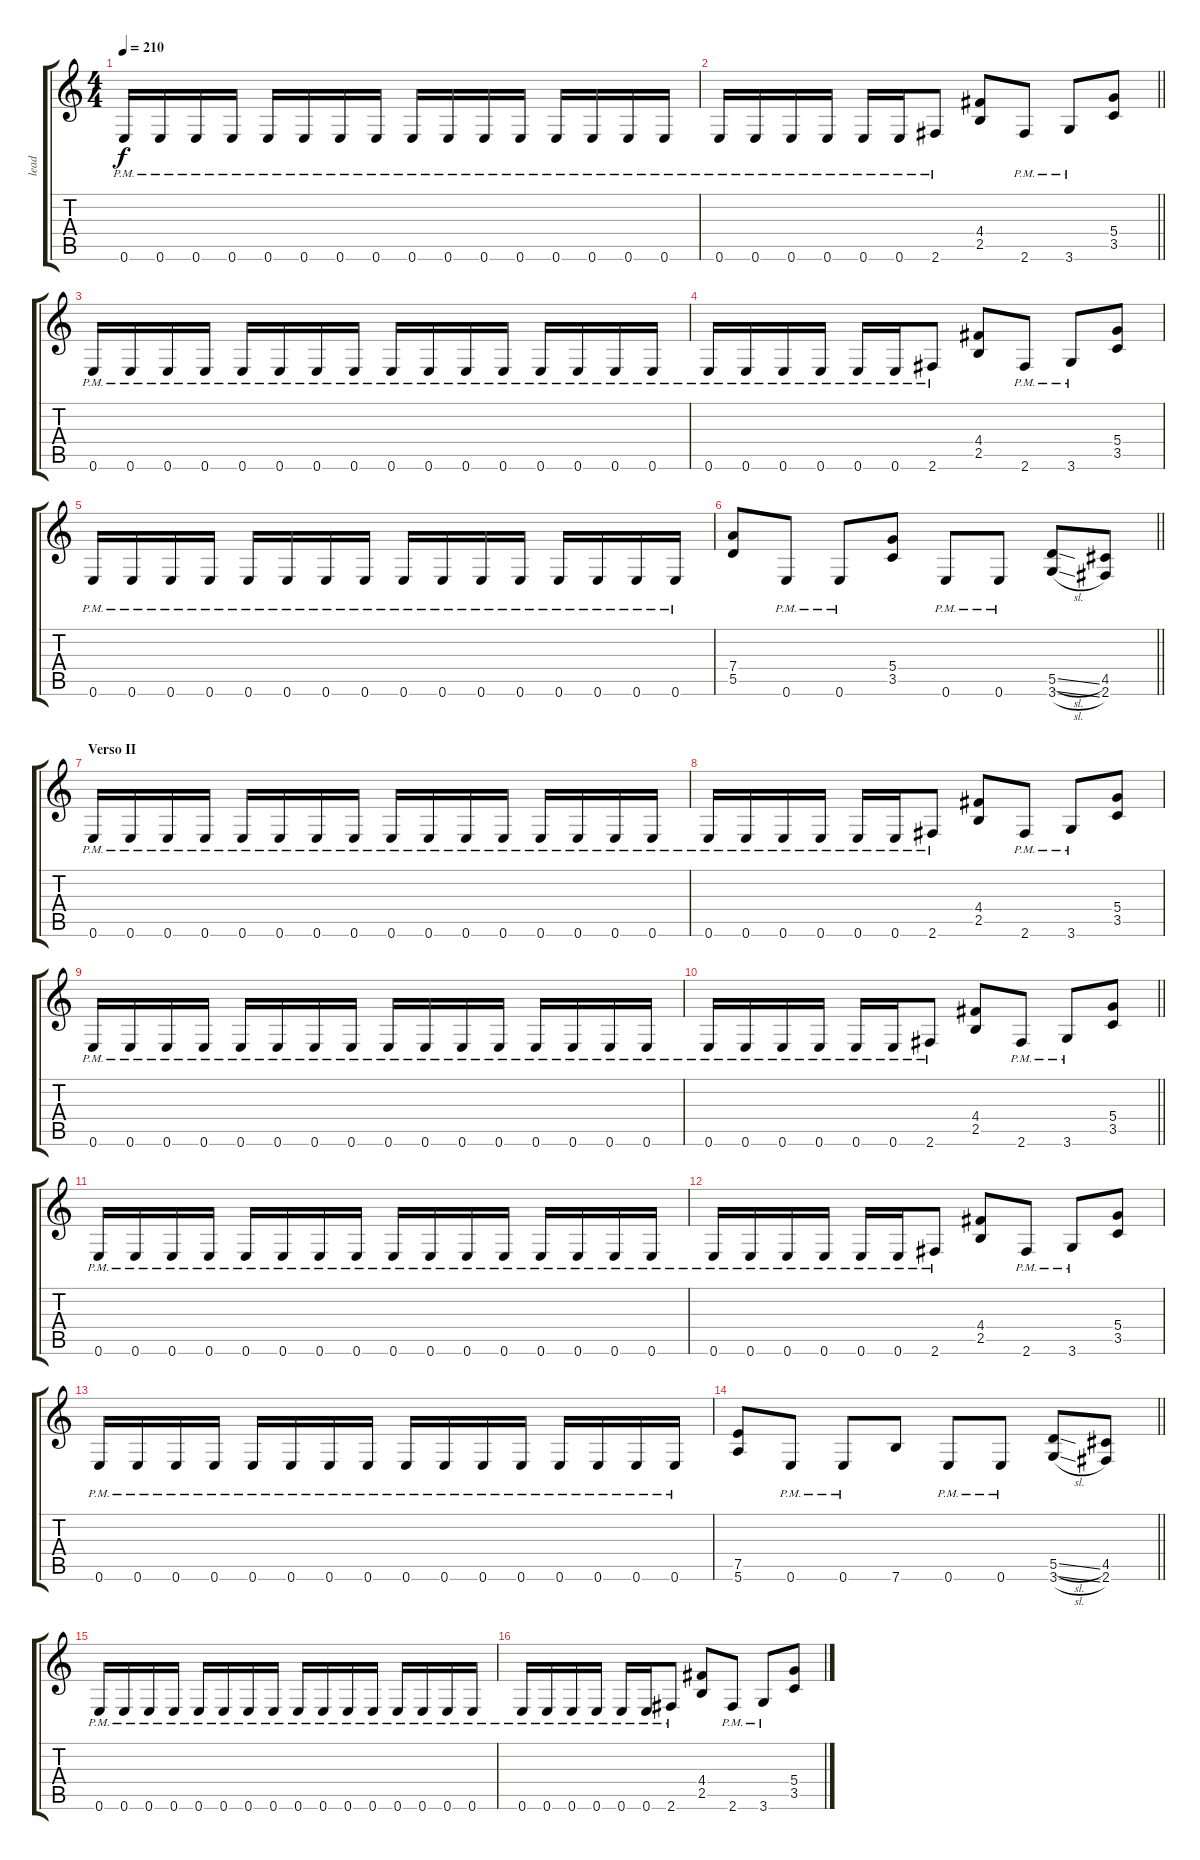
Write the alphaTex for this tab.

\track ("lead" "lead") {instrument distortionguitar}
\staff {score tabs}
\tuning (E4 B3 G3 D3 A2 E2) {hide}
\ts (4 4)
\tempo 210
\clef g2
\ks c
0.6{pm}.16{dy f} 0.6{pm}.16 0.6{pm}.16 0.6{pm}.16 0.6{pm}.16 0.6{pm}.16 0.6{pm}.16 0.6{pm}.16 0.6{pm}.16 0.6{pm}.16 0.6{pm}.16 0.6{pm}.16 0.6{pm}.16 0.6{pm}.16 0.6{pm}.16 0.6{pm}.16 |
\barLineRight lightlight
0.6{pm}.16 0.6{pm}.16 0.6{pm}.16 0.6{pm}.16 0.6{pm}.16 0.6{pm}.16 2.6{pm}.8 (4.4 2.5).8 2.6{pm}.8 3.6{pm}.8 (5.4 3.5).8 |
0.6{pm}.16 0.6{pm}.16 0.6{pm}.16 0.6{pm}.16 0.6{pm}.16 0.6{pm}.16 0.6{pm}.16 0.6{pm}.16 0.6{pm}.16 0.6{pm}.16 0.6{pm}.16 0.6{pm}.16 0.6{pm}.16 0.6{pm}.16 0.6{pm}.16 0.6{pm}.16 |
0.6{pm}.16 0.6{pm}.16 0.6{pm}.16 0.6{pm}.16 0.6{pm}.16 0.6{pm}.16 2.6{pm}.8 (4.4 2.5).8 2.6{pm}.8 3.6{pm}.8 (5.4 3.5).8 |
0.6{pm}.16 0.6{pm}.16 0.6{pm}.16 0.6{pm}.16 0.6{pm}.16 0.6{pm}.16 0.6{pm}.16 0.6{pm}.16 0.6{pm}.16 0.6{pm}.16 0.6{pm}.16 0.6{pm}.16 0.6{pm}.16 0.6{pm}.16 0.6{pm}.16 0.6{pm}.16 |
\barLineRight lightlight
(7.4 5.5).8 0.6{pm}.8 0.6{pm}.8 (5.4 3.5).8 0.6{pm}.8 0.6{pm}.8 (5.5{sl} 3.6{sl}).8 (4.5 2.6).8 |
\section ("" "Verso II")
0.6{pm}.16 0.6{pm}.16 0.6{pm}.16 0.6{pm}.16 0.6{pm}.16 0.6{pm}.16 0.6{pm}.16 0.6{pm}.16 0.6{pm}.16 0.6{pm}.16 0.6{pm}.16 0.6{pm}.16 0.6{pm}.16 0.6{pm}.16 0.6{pm}.16 0.6{pm}.16 |
0.6{pm}.16 0.6{pm}.16 0.6{pm}.16 0.6{pm}.16 0.6{pm}.16 0.6{pm}.16 2.6{pm}.8 (4.4 2.5).8 2.6{pm}.8 3.6{pm}.8 (5.4 3.5).8 |
0.6{pm}.16 0.6{pm}.16 0.6{pm}.16 0.6{pm}.16 0.6{pm}.16 0.6{pm}.16 0.6{pm}.16 0.6{pm}.16 0.6{pm}.16 0.6{pm}.16 0.6{pm}.16 0.6{pm}.16 0.6{pm}.16 0.6{pm}.16 0.6{pm}.16 0.6{pm}.16 |
\barLineRight lightlight
0.6{pm}.16 0.6{pm}.16 0.6{pm}.16 0.6{pm}.16 0.6{pm}.16 0.6{pm}.16 2.6{pm}.8 (4.4 2.5).8 2.6{pm}.8 3.6{pm}.8 (5.4 3.5).8 |
0.6{pm}.16 0.6{pm}.16 0.6{pm}.16 0.6{pm}.16 0.6{pm}.16 0.6{pm}.16 0.6{pm}.16 0.6{pm}.16 0.6{pm}.16 0.6{pm}.16 0.6{pm}.16 0.6{pm}.16 0.6{pm}.16 0.6{pm}.16 0.6{pm}.16 0.6{pm}.16 |
0.6{pm}.16 0.6{pm}.16 0.6{pm}.16 0.6{pm}.16 0.6{pm}.16 0.6{pm}.16 2.6{pm}.8 (4.4 2.5).8 2.6{pm}.8 3.6{pm}.8 (5.4 3.5).8 |
0.6{pm}.16 0.6{pm}.16 0.6{pm}.16 0.6{pm}.16 0.6{pm}.16 0.6{pm}.16 0.6{pm}.16 0.6{pm}.16 0.6{pm}.16 0.6{pm}.16 0.6{pm}.16 0.6{pm}.16 0.6{pm}.16 0.6{pm}.16 0.6{pm}.16 0.6{pm}.16 |
\barLineRight lightlight
(7.5 5.6).8 0.6{pm}.8 0.6{pm}.8 7.6.8 0.6{pm}.8 0.6{pm}.8 (5.5{sl} 3.6{sl}).8 (4.5 2.6).8 |
0.6{pm}.16 0.6{pm}.16 0.6{pm}.16 0.6{pm}.16 0.6{pm}.16 0.6{pm}.16 0.6{pm}.16 0.6{pm}.16 0.6{pm}.16 0.6{pm}.16 0.6{pm}.16 0.6{pm}.16 0.6{pm}.16 0.6{pm}.16 0.6{pm}.16 0.6{pm}.16 |
0.6{pm}.16 0.6{pm}.16 0.6{pm}.16 0.6{pm}.16 0.6{pm}.16 0.6{pm}.16 2.6{pm}.8 (4.4 2.5).8 2.6{pm}.8 3.6{pm}.8 (5.4 3.5).8
